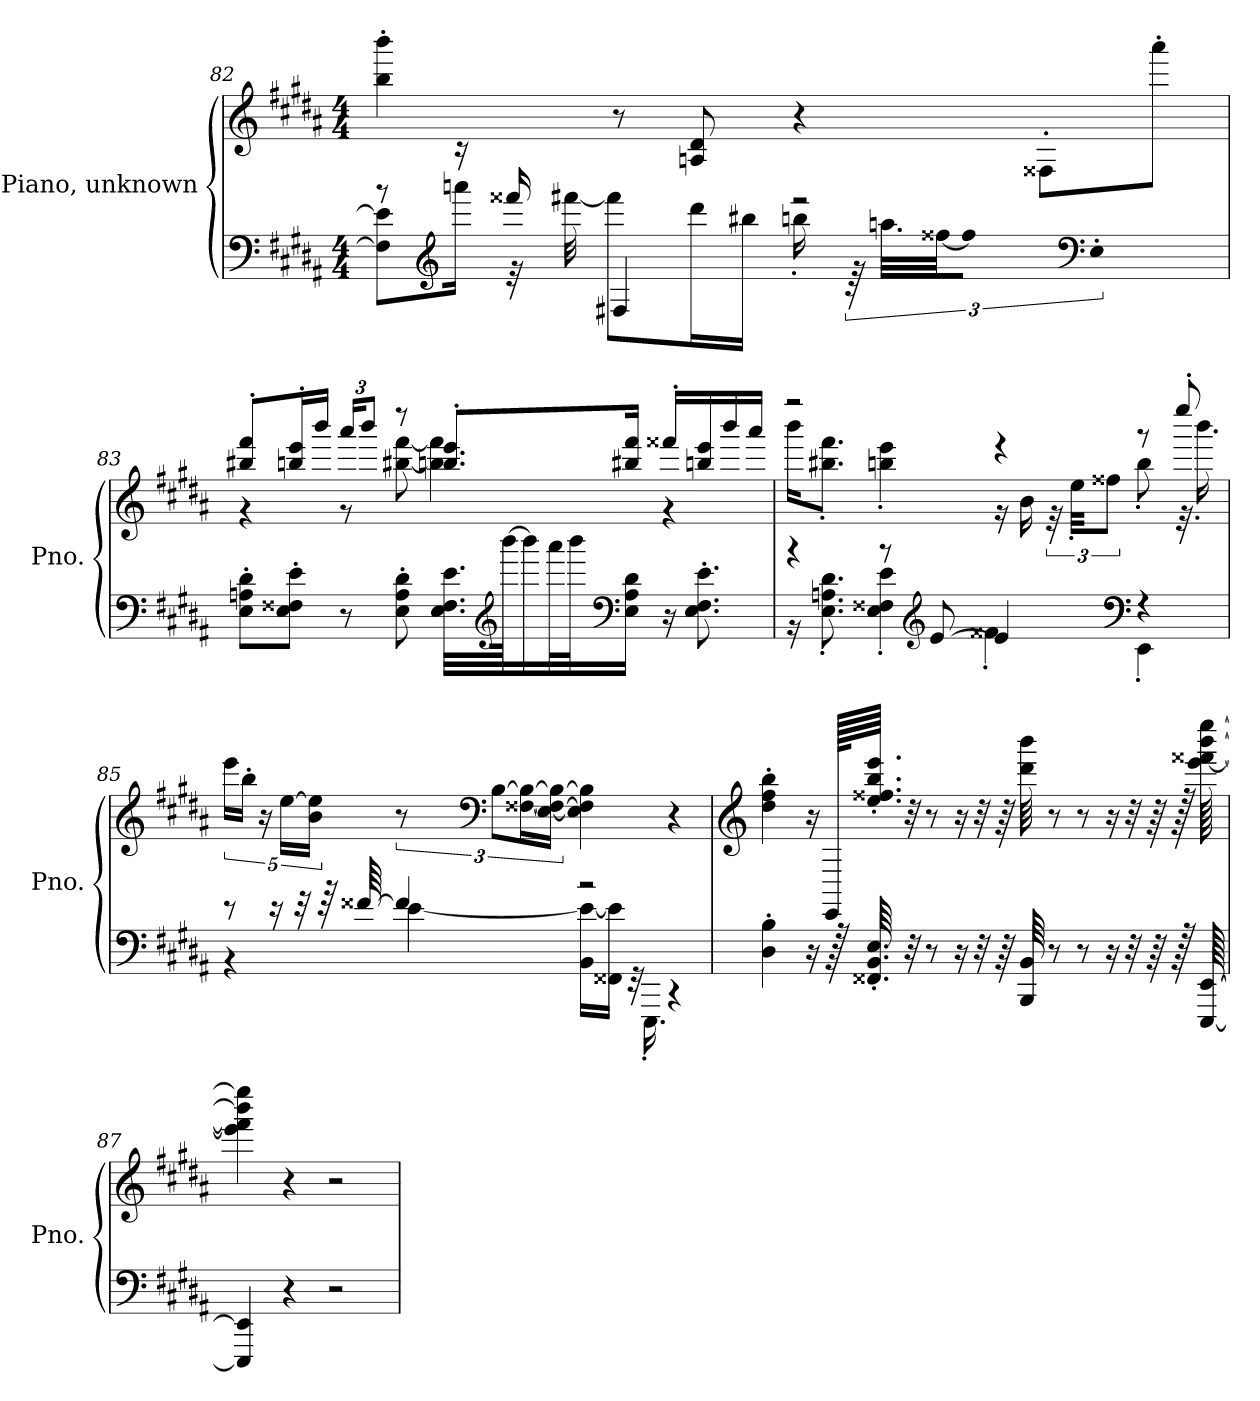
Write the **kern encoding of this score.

**kern	**kern
*part1	*part1
*staff2	*staff1
*I"Piano, unknown	*
*I'Pno.	*
!!LO:LB:g=z
*clefF4	*clefG2
*k[f#c#g#d#a#]	*k[f#c#g#d#a#]
*M4/4	*M4/4
=82	=82
*^	*
8r	8F##\] 8e\]L	4bb\' 4bbb\'
*clefG2	*	*
16r	16aaan\Jk	.
16fff##X/	32r	.
.	[32fff#X\	.
4F#X/	8fff#\L]	8r
.	16ddd#\L	8An/ 8d#/
.	16bb#X\JJ	.
2r	16bbn'\	4r
.	96r	.
.	48.aan\LLL	.
.	[48ff##X\JJ	.
.	8ff##\J]	.
*clefF4	*	*
.	4E'\	8F##X'\L
.	.	8aaa#'\J
*v	*v	*
!!LO:PB:g=z
=83	=83
*	*^
8E\' 8An\' 8d#\'L	8bb#X/' 8fff#/'L	4r
8E\' 8F##X\' 8e\'J	16bbn/' 16eee/'L	.
.	16bbb/JJ	.
*	*Xbrackettup	*
8r	24aaa#/KL	8r
.	12bbb/J	.
8E\' 8A\' 8d#\'	8r	[8bb#X\ [8fff#\
32.E\ 32.F##\ 32.e\LLL	8.bbn/' 8.eee/'L	4bb#\] 4fff#\]
*clefG2	*	*
[64bbb\JK	.	.
16bbb\]	.	.
32aaa#\L	.	.
32bbb\J	.	.
*clefF4	*	*
16E\ 16A\ 16d#\JJ	16bb#X/ 16fff#/Jk	.
16r	16fff##X'/LL	4r
8.E\' 8.F##\' 8.e\'	16bbn/ 16eee/	.
.	16bbb/	.
.	16aaa#/JJ	.
!!LO:LB:g=z	!!
=84	=84	=84
*^	*	*
4r	16r	2r	16bbb\KL
.	8.E\' 8.An\' 8.d#\'	.	8.bb#X\' 8.fff#\'J
8r	4E\' 4F##X\' 4e\'	.	4bbn\' 4eee\'
*clefG2	*	*	*
[8e/	.	.	.
4e/]	4f##X'\	4r	16r
.	.	.	16b\
*	*	*	*brackettup
.	.	.	48r
.	.	.	48ee'\KKL
.	.	.	12ff##X\J
*clefF4	*	*	*
4r	4EE'\	8r	8bb'\
.	.	8eeee'/	32r
.	.	.	16.bbb'\
*	*	*v	*v
!!LO:LB:g=z
=85	=85	=85
8r	4r	20eee\LL
.	.	20bb'\JJ
.	.	20r
16r	.	.
.	.	[20ee\LL
32r	.	.
.	.	20b\ 20ee\]JJ
64r	.	.
[64f##X/	.	.
4f##/]	[4e\	12r
*	*	*clefF4
.	.	[12B\L
.	.	[24F##X\ 24B\_L
.	.	[24E\ 24F##\_ 24B\_JJ
2r	16BB\ 16e\_LL	4E\] 4F##\] 4B\]
.	16FF##X\ 16e\]JJ	.
.	32r	.
.	16.EEE'\	.
.	4r	4r
*v	*v	*
!!LO:LB:g=z
=86	=86
*	*clefG2
4D#\' 4B\'	4dd#\' 4ff#\' 4bb\'
16r	16r
128r	128EE/KLLLL
64.FF##X/' 64.BB/' 64.E/'	64.ee/' 64.ff##X/' 64.bb/' 64.eee/'JJJJ
32r	32r
8r	8r
16r	16r
32r	32r
64r	64r
64BBB/ 64BB/	64ddd#\ 64bbb\
8r	8r
8r	8r
16r	16r
32r	32r
64r	64r
128r	128r
[128EEE/ [128EE/	[128eee\ [128fff##X\ [128bbb\ [128eeee\
=87	=87
4EEE/] 4EE/]	4eee\] 4fff##\] 4bbb\] 4eeee\]
4r	4r
2r	2r
=	=
*-	*-
